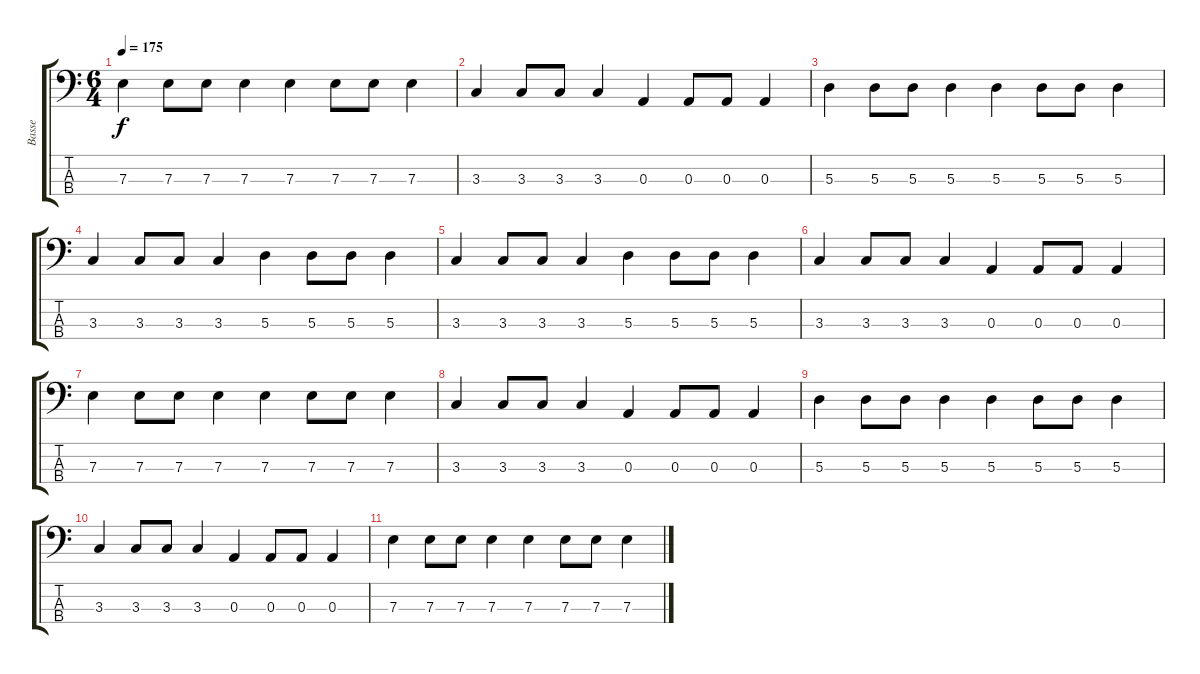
\track ("Basse" "Basse") {instrument electricbassfinger}
\staff {score tabs}
\tuning (G2 D2 A1 E1) {hide}
\ts (6 4)
\tempo 175
\clef f4
\ks c
7.3.4{dy f} 7.3.8 7.3.8 7.3.4 7.3.4 7.3.8 7.3.8 7.3.4 |
3.3.4 3.3.8 3.3.8 3.3.4 0.3.4 0.3.8 0.3.8 0.3.4 |
5.3.4 5.3.8 5.3.8 5.3.4 5.3.4 5.3.8 5.3.8 5.3.4 |
3.3.4 3.3.8 3.3.8 3.3.4 5.3.4 5.3.8 5.3.8 5.3.4 |
3.3.4 3.3.8 3.3.8 3.3.4 5.3.4 5.3.8 5.3.8 5.3.4 |
3.3.4 3.3.8 3.3.8 3.3.4 0.3.4 0.3.8 0.3.8 0.3.4 |
7.3.4 7.3.8 7.3.8 7.3.4 7.3.4 7.3.8 7.3.8 7.3.4 |
3.3.4 3.3.8 3.3.8 3.3.4 0.3.4 0.3.8 0.3.8 0.3.4 |
5.3.4 5.3.8 5.3.8 5.3.4 5.3.4 5.3.8 5.3.8 5.3.4 |
3.3.4 3.3.8 3.3.8 3.3.4 0.3.4 0.3.8 0.3.8 0.3.4 |
7.3.4 7.3.8 7.3.8 7.3.4 7.3.4 7.3.8 7.3.8 7.3.4
